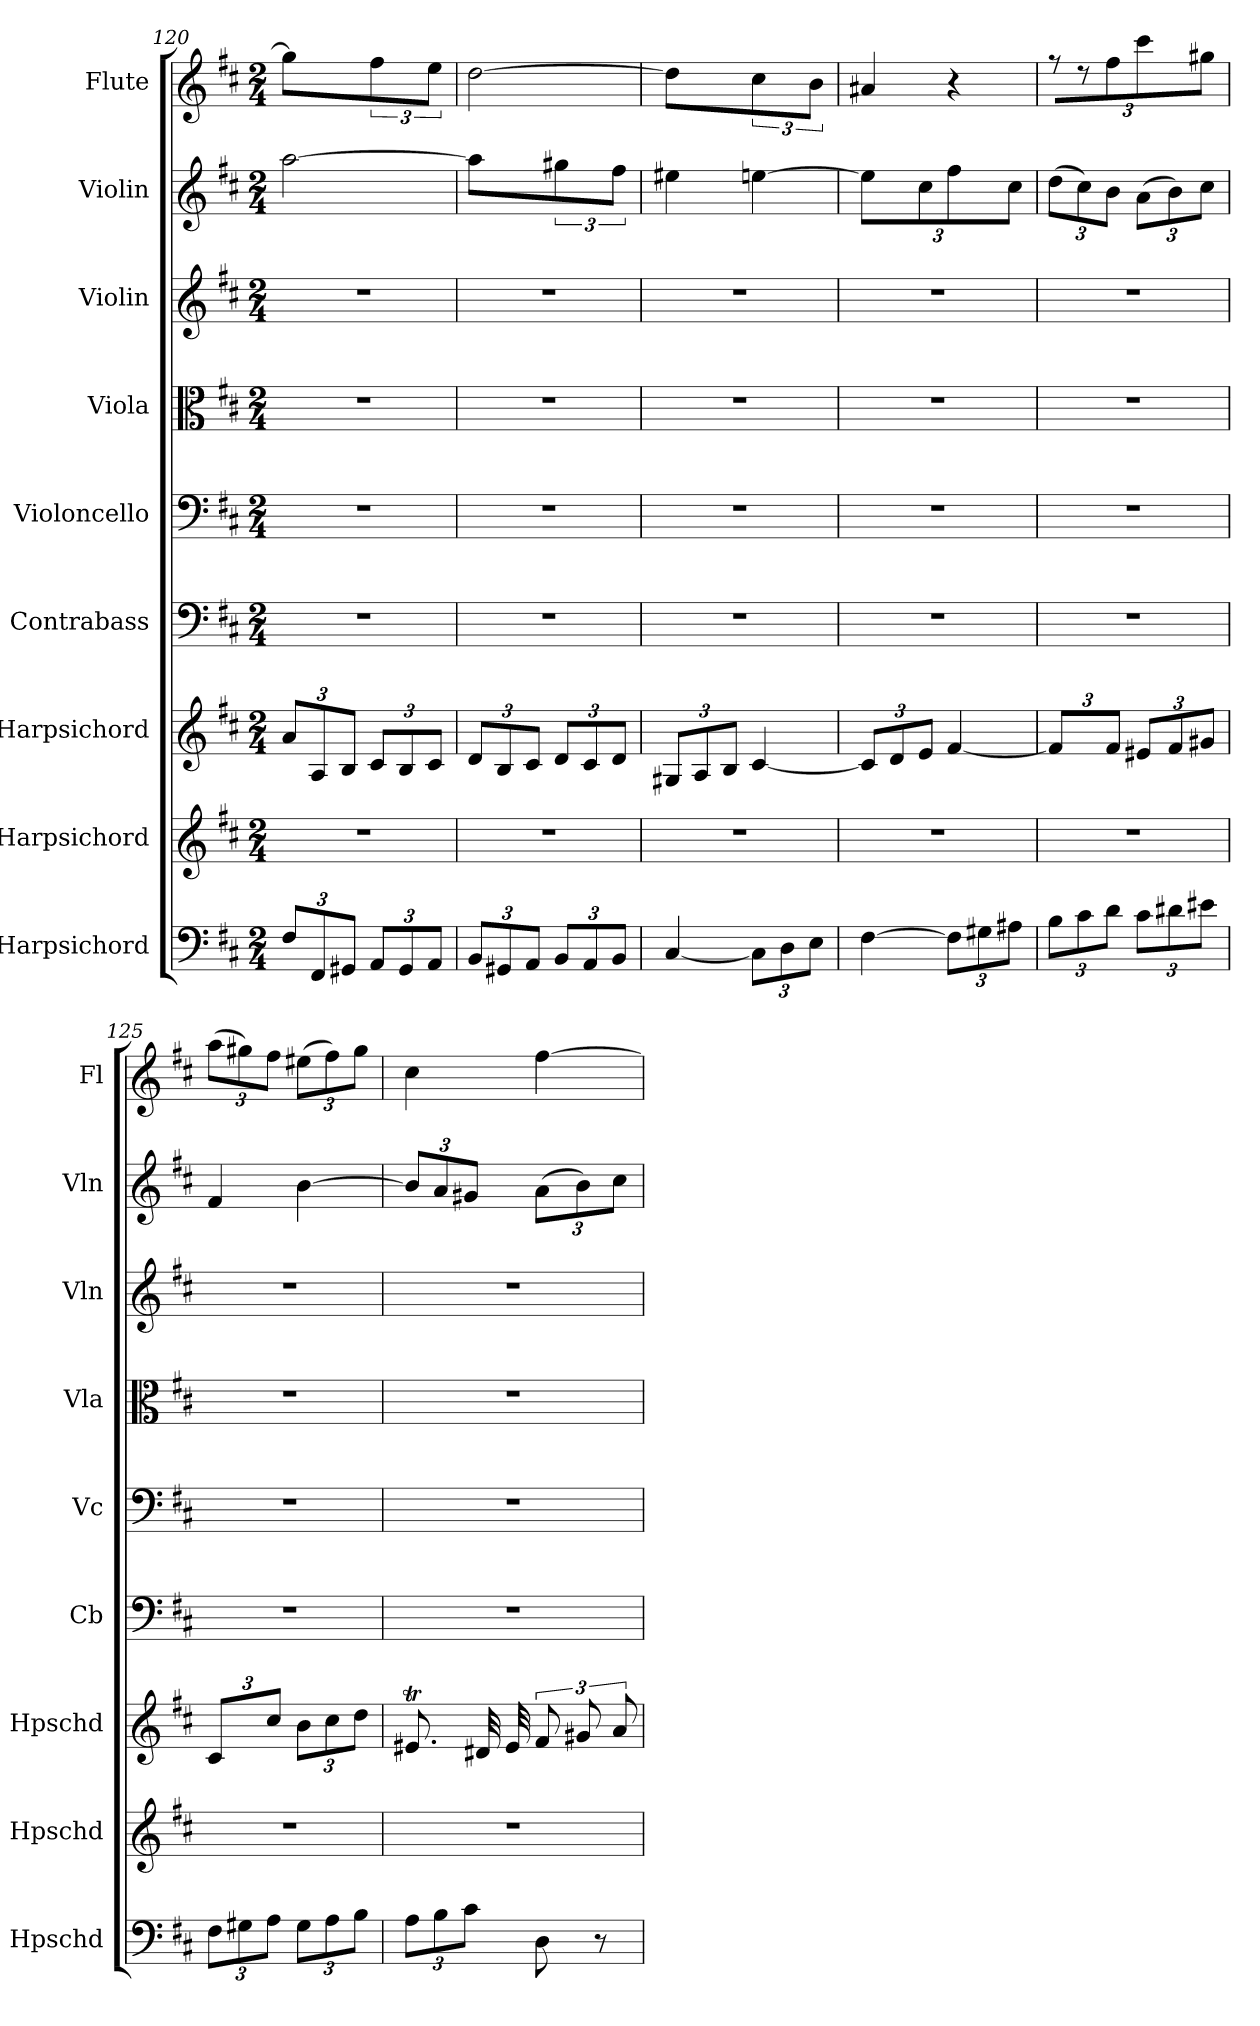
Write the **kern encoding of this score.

**kern	**kern	**kern	**kern	**kern	**kern	**kern	**kern	**kern
*part9	*part8	*part7	*part6	*part5	*part4	*part3	*part2	*part1
*staff9	*staff8	*staff7	*staff6	*staff5	*staff4	*staff3	*staff2	*staff1
*I"Harpsichord	*I"Harpsichord	*I"Harpsichord	*I"Contrabass	*I"Violoncello	*I"Viola	*I"Violin	*I"Violin	*I"Flute
*I'Hpschd	*I'Hpschd	*I'Hpschd	*I'Cb	*I'Vc	*I'Vla	*I'Vln	*I'Vln	*I'Fl
*clefF4	*clefG2	*clefG2	*clefF4	*clefF4	*clefC3	*clefG2	*clefG2	*clefG2
*k[f#c#]	*k[f#c#]	*k[f#c#]	*k[f#c#]	*k[f#c#]	*k[f#c#]	*k[f#c#]	*k[f#c#]	*k[f#c#]
*D:	*D:	*D:	*D:	*D:	*D:	*D:	*D:	*D:
*M2/4	*M2/4	*M2/4	*M2/4	*M2/4	*M2/4	*M2/4	*M2/4	*M2/4
=120	=120	=120	=120	=120	=120	=120	=120	=120
12F#/L	2r	12a/L	2r	2r	2r	2r	[2aa\	4gg#\]
12FF#/	.	12A/	.	.	.	.	.	.
12GG#X/J	.	12B/J	.	.	.	.	.	.
12AA/L	.	12c#/L	.	.	.	.	.	6ff#\
12GG#/	.	12B/	.	.	.	.	.	.
12AA/J	.	12c#/J	.	.	.	.	.	12ee\J
=121	=121	=121	=121	=121	=121	=121	=121	=121
12BB/L	2r	12d/L	2r	2r	2r	2r	4aa\]	[2dd\
12GG#X/	.	12B/	.	.	.	.	.	.
12AA/J	.	12c#/J	.	.	.	.	.	.
12BB/L	.	12d/L	.	.	.	.	6gg#X\	.
12AA/	.	12c#/	.	.	.	.	.	.
12BB/J	.	12d/J	.	.	.	.	12ff#\J	.
=122	=122	=122	=122	=122	=122	=122	=122	=122
[4C#/	2r	12G#X/L	2r	2r	2r	2r	4ee#X\	4dd\]
.	.	12A/	.	.	.	.	.	.
.	.	12B/J	.	.	.	.	.	.
12C#\L]	.	[4c#/	.	.	.	.	[4een\	6cc#\
12D\	.	.	.	.	.	.	.	.
12E\J	.	.	.	.	.	.	.	12b\J
=123	=123	=123	=123	=123	=123	=123	=123	=123
[4F#\	2r	12c#/L]	2r	2r	2r	2r	6ee\]	4a#X/
.	.	12d/	.	.	.	.	.	.
.	.	12e/J	.	.	.	.	12cc#\	.
12F#\L]	.	[4f#/	.	.	.	.	6ff#\	4r
12G#X\	.	.	.	.	.	.	.	.
12A#X\J	.	.	.	.	.	.	12cc#\J	.
=124	=124	=124	=124	=124	=124	=124	=124	=124
12B\L	2r	6f#/]	2r	2r	2r	2r	(12dd\L	12r
12c#\	.	.	.	.	.	.	12cc#\)	12r
12d\J	.	12f#/J	.	.	.	.	12b\J	12ff#\
12c#\L	.	12e#X/L	.	.	.	.	(12a\L	6ccc#\
12d#X\	.	12f#/	.	.	.	.	12b\)	.
12e#X\J	.	12g#X/J	.	.	.	.	12cc#\J	12gg#X\J
=125	=125	=125	=125	=125	=125	=125	=125	=125
12F#\L	2r	6c#/	2r	2r	2r	2r	4f#/	(12aa\L
12G#X\	.	.	.	.	.	.	.	12gg#X\)
12A\J	.	12cc#/J	.	.	.	.	.	12ff#\J
12G#\L	.	12b\L	.	.	.	.	[4b\	(12ee#X\L
12A\	.	12cc#\	.	.	.	.	.	12ff#\)
12B\J	.	12dd\J	.	.	.	.	.	12gg#\J
=126	=126	=126	=126	=126	=126	=126	=126	=126
12A\L	2r	8.e#Xt/	2r	2r	2r	2r	12b/L]	4cc#\
12B\	.	.	.	.	.	.	12a/	.
12c#\J	.	.	.	.	.	.	12g#X/J	.
.	.	32d#X/	.	.	.	.	.	.
.	.	32e#/	.	.	.	.	.	.
8D\	.	12f#/	.	.	.	.	(12a\L	[4ff#\
.	.	12g#X/	.	.	.	.	12b\)	.
8r	.	.	.	.	.	.	.	.
.	.	12a/	.	.	.	.	12cc#\J	.
=	=	=	=	=	=	=	=	=
*-	*-	*-	*-	*-	*-	*-	*-	*-
